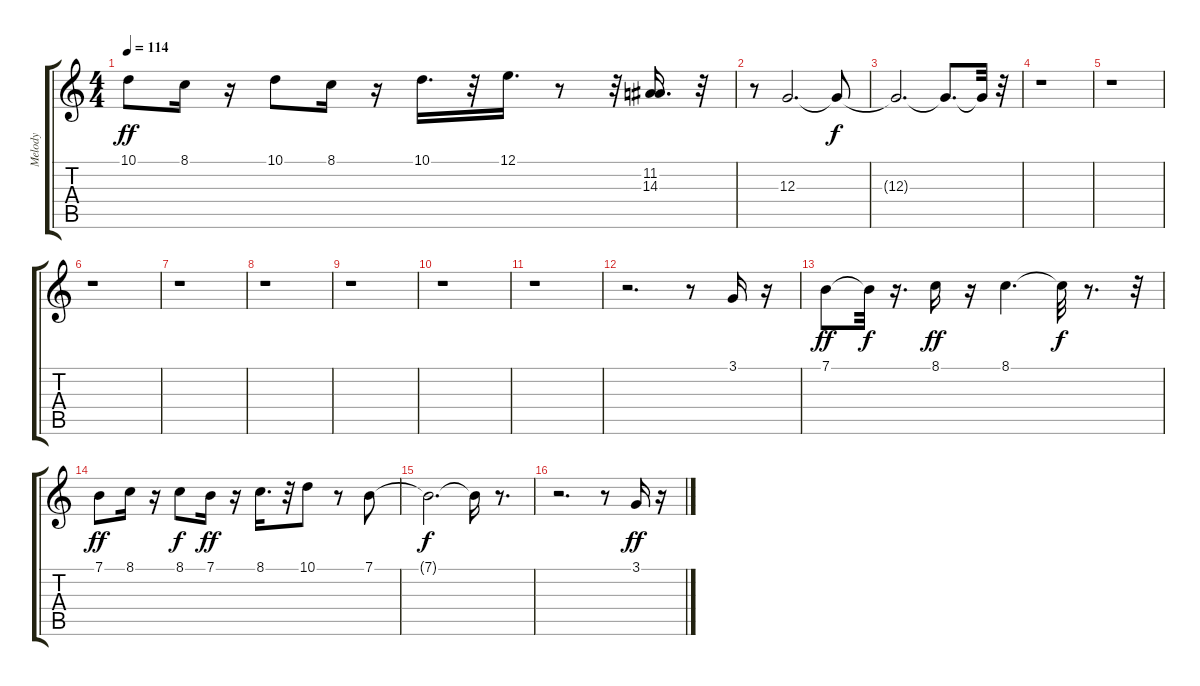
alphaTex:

\track ("Melody" "Melody") {instrument harmonica}
\staff {score tabs}
\tuning (E4 B3 G3 D3 A2 E2) {hide}
\ts (4 4)
\tempo 114
\clef g2
\ks c
10.1.8{dy ff} 8.1.16 r.16 10.1.8 8.1.16 r.16 10.1.16{d} r.32 12.1.16{d} r.8 r.32 (11.2 14.3).16{d} r.32 |
r.8 12.3.2{d} 12.3{t}.8{dy f} |
12.3{t}.2{d} 12.3{t}.8{d} 12.3{t}.32 r.32 |
r.1 |
r.1 |
r.1 |
r.1 |
r.1 |
r.1 |
r.1 |
r.1 |
r.2{d} r.8 3.1.16 r.16 |
7.1.8{dy ff} 7.1{t}.32{dy f} r.16{d} 8.1.16{dy ff} r.16 8.1.4{d} 8.1{t}.32{dy f} r.8{d} r.32 |
7.1.8{dy ff} 8.1.16 r.16 8.1.8{dy f} 7.1.16{dy ff} r.16 8.1.16{d} r.32 10.1.8 r.8 7.1.8 |
7.1{t}.2{d dy f} 7.1{t}.16 r.8{d} |
r.2{d} r.8 3.1.16{dy ff} r.16
